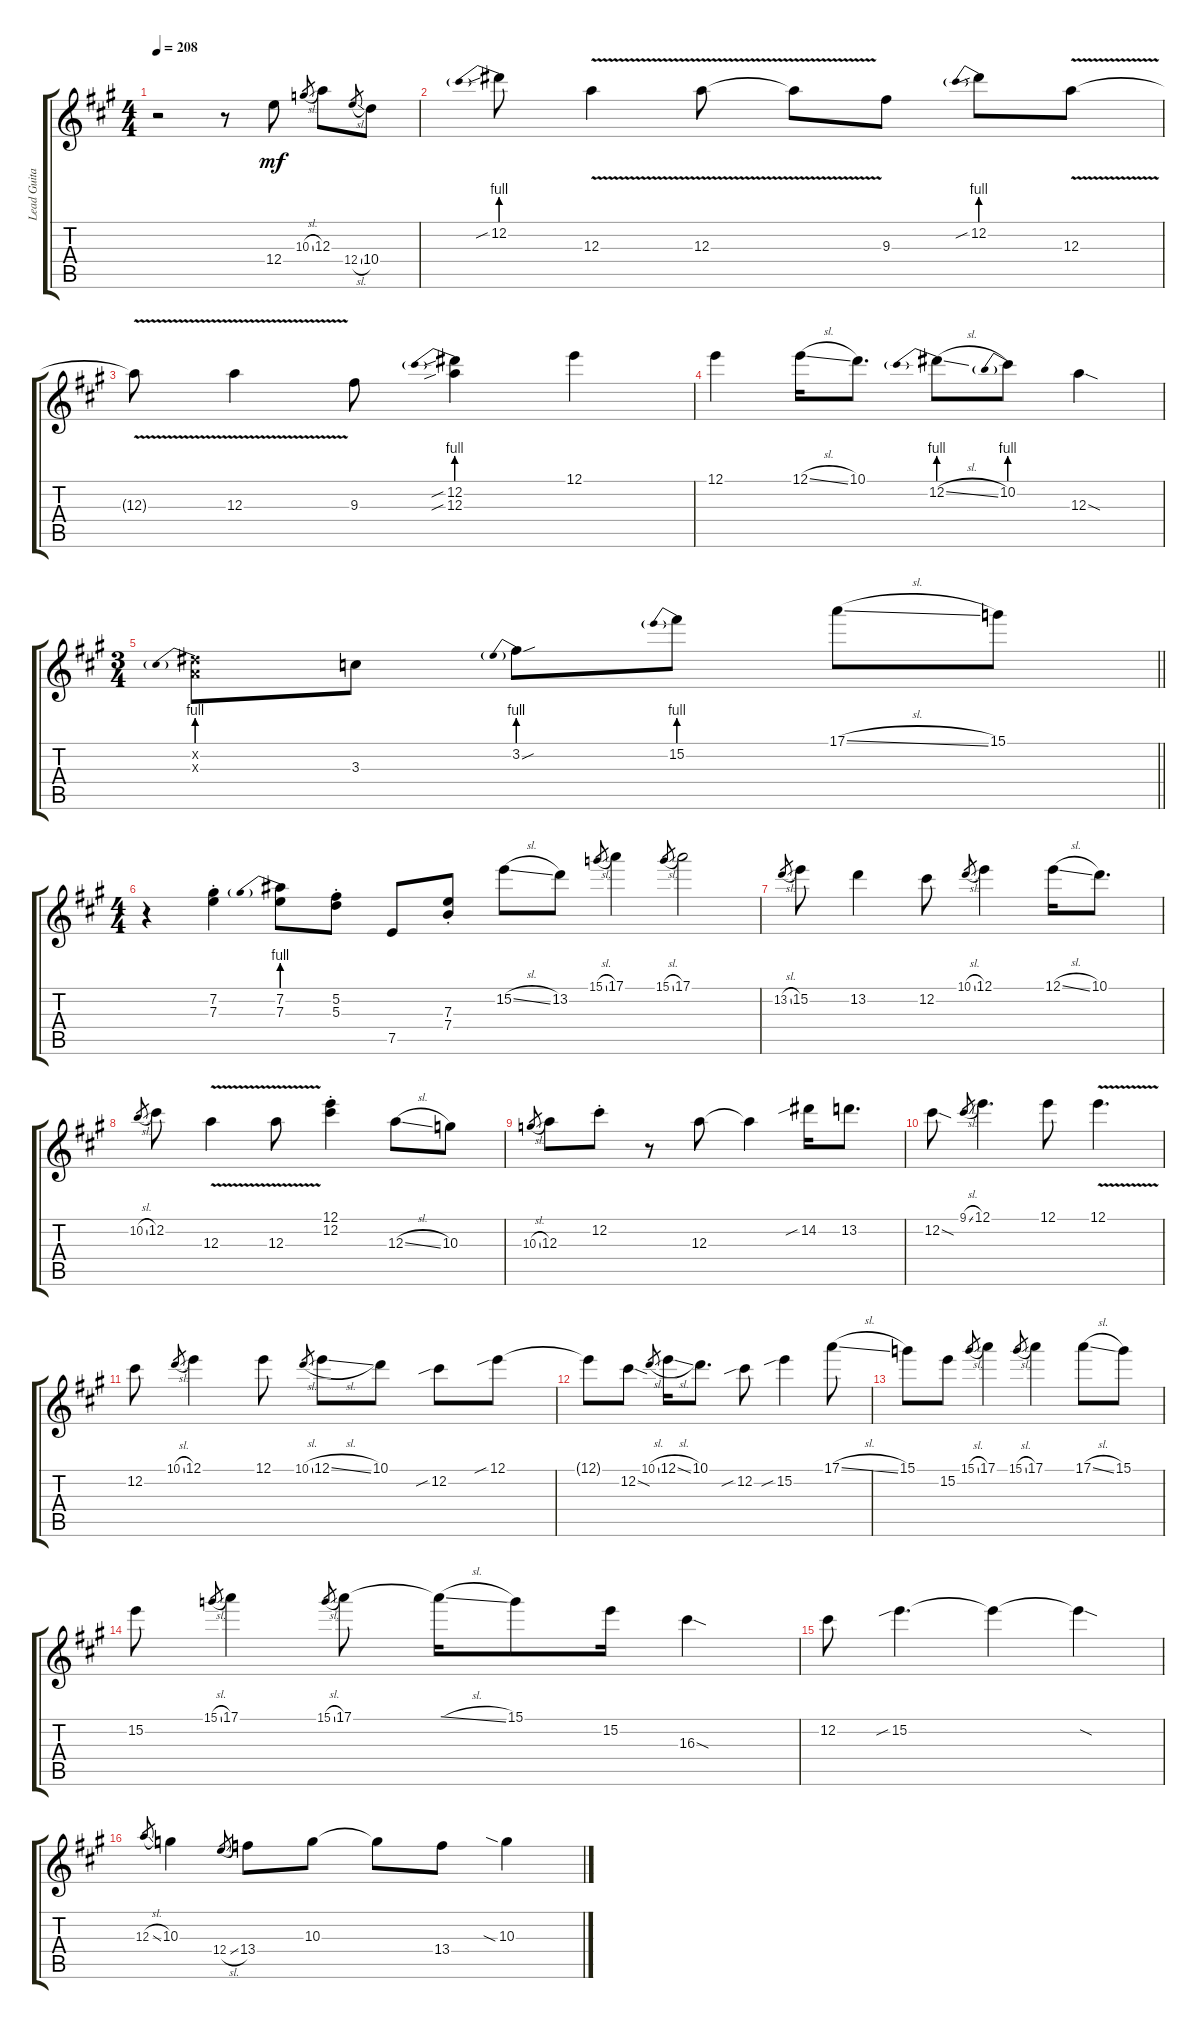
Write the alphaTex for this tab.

\track ("Lead Guitar 1 (Duane)" "Lead Guita") {instrument overdrivenguitar}
\staff {score tabs}
\tuning (E4 Db4 A3 E3 A2 E2) {hide}
\ts (4 4)
\tempo 208
\clef g2
\ks a
r.2{dy mf} r.8 12.4.8 10.3{sl}.8{gr} 12.3.8 12.4{sl}.8{gr} 10.4.8 |
12.2{be (prebend 0 4 60 4) sib}.8 12.3{v}.4 12.3{v}.8 12.3{v t}.8 9.3.8 12.2{be (prebend 0 4 60 4) sib}.8 12.3{v}.8 |
12.3{v t}.8 12.3{v}.4 9.3.8 (12.2{be (prebend 0 4 60 4) sib} 12.3{sib}).4 12.1.4 |
12.1.4 12.1{sl}.16 10.1.8{d} 12.2{be (prebend 0 4 60 4) sl}.8 10.2{be (prebend 0 4 60 4)}.8 12.3{sod}.4 |
\ts (3 4)
\barLineRight lightlight
(0.2{be (prebend 0 4 60 4) x} 0.3{x}).8 3.3.8 3.2{be (prebend 0 4 60 4) sou}.8 15.2{be (prebend 0 4 60 4)}.8 17.1{sl}.8 15.1.8 |
\ts (4 4)
r.4 (7.2{st} 7.3{st}).4 (7.2{be (prebend 0 4 60 4)} 7.3).8 (5.2{st} 5.3{st}).8 7.5.8 (7.3{st} 7.4{st}).8 15.2{sl}.8 13.2.8 15.1{sl}.8{gr} 17.1.4 15.1{sl}.8{gr} 17.1.2 |
13.2{sl}.8{gr} 15.2.8 13.2.4 12.2.8 10.1{sl}.8{gr} 12.1.4 12.1{sl}.16 10.1.8{d} |
10.2{sl}.8{gr} 12.2.8 12.3{v}.4 12.3{v}.8 (12.1{st} 12.2{st}).4 12.3{sl}.8 10.3.8 |
10.3{sl}.8{gr} 12.3.8 12.2{st}.8 r.8 12.3.8 12.3{t}.4 14.2{sib}.16 13.2.8{d} |
12.2{sod}.8 9.1{sl}.8{gr} 12.1.4{d} 12.1.8 12.1{v}.4{d} |
12.2.8 10.1{sl}.8{gr} 12.1.4 12.1.8 10.1{sl}.8{gr} 12.1{sl}.8 10.1.8 12.2{sib}.8 12.1{sib}.8 |
12.1{t}.8 12.2{sod}.8 10.1{sl}.8{gr} 12.1{sl}.16 10.1.8{d} 12.2{sib}.8 15.2{sib}.4 17.1{sl}.8 |
15.1.8 15.2.8 15.1{sl}.8{gr} 17.1.4 15.1{sl}.8{gr} 17.1.4 17.1{sl}.8 15.1.8 |
15.2.8 15.1{sl}.8{gr} 17.1.4 15.1{sl}.8{gr} 17.1.8 17.1{sl t}.16 15.1.8 15.2.16 16.3{sod}.4 |
12.2.8 15.2{sib}.4{d} 15.2{t}.4 15.2{sod t}.4 |
12.3{sl}.8{gr} 10.3.4 12.4{sl}.8{gr} 13.4.8 10.3.8 10.3{t}.8 13.4.8 10.3{sia}.4
